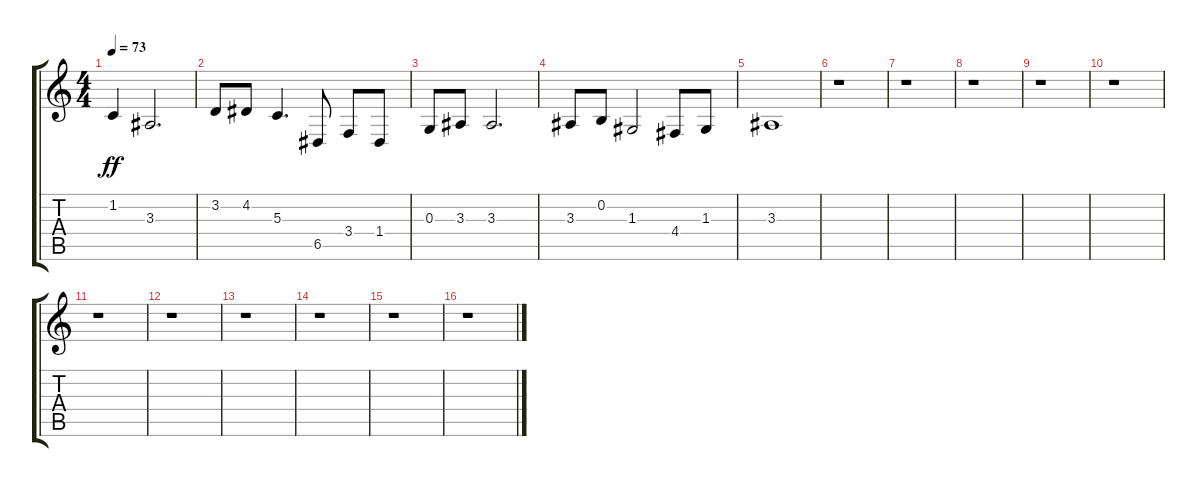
\track "" {instrument trombone}
\staff {score tabs}
\tuning (E4 B3 G3 D3 A2 E2) {hide}
\ts (4 4)
\tempo 73
\clef g2
\ks c
1.2.4{dy ff} 3.3.2{d} |
3.2.8 4.2.8 5.3.4{d} 6.5.8 3.4.8 1.4.8 |
0.3.8 3.3.8 3.3.2{d} |
3.3.8 0.2.8 1.3.2 4.4.8 1.3.8 |
3.3.1 |
r.1 |
r.1 |
r.1 |
r.1 |
r.1 |
r.1 |
r.1 |
r.1 |
r.1 |
r.1 |
r.1
